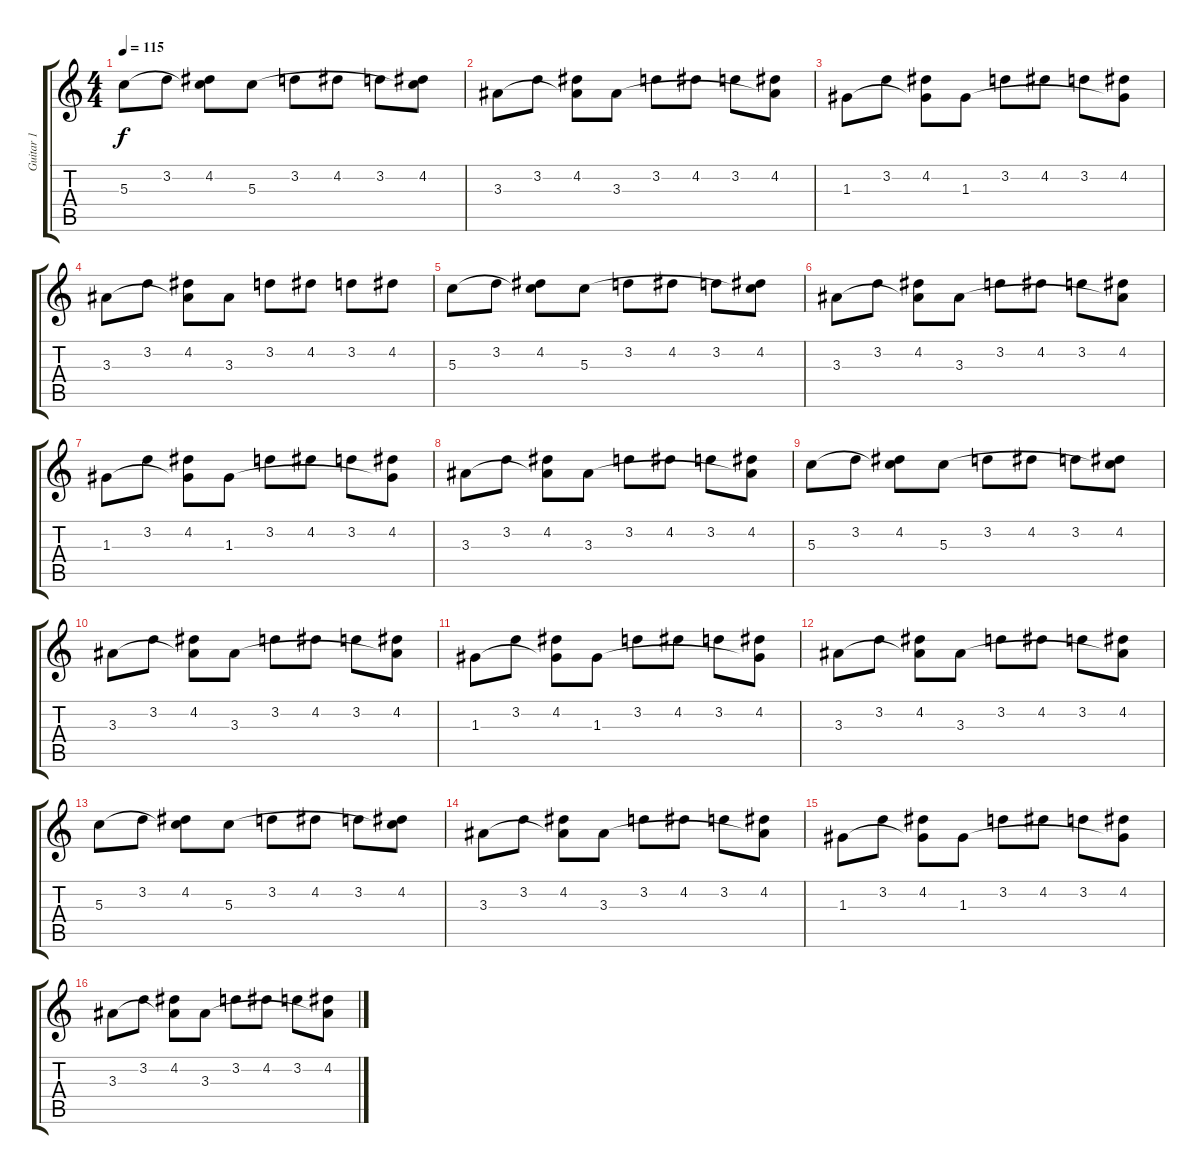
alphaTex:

\track ("Guitar 1" "Guitar 1") {instrument overdrivenguitar}
\staff {score tabs}
\tuning (E4 B3 G3 D3 A2 E2) {hide}
\ts (4 4)
\tempo 115
\clef g2
\ks c
5.3.8{dy f} 3.2.8 (4.2 5.3{t}).8 5.3.8 3.2.8 4.2.8 3.2.8 (4.2 5.3{t}).8 |
3.3.8 3.2.8 (4.2 3.3{t}).8 3.3.8 3.2.8 4.2.8 3.2.8 (4.2 3.3{t}).8 |
1.3.8 3.2.8 (4.2 1.3{t}).8 1.3.8 3.2.8 4.2.8 3.2.8 (4.2 1.3{t}).8 |
3.3.8 3.2.8 (4.2 3.3{t}).8 3.3.8 3.2.8 4.2.8 3.2.8 4.2.8 |
5.3.8 3.2.8 (4.2 5.3{t}).8 5.3.8 3.2.8 4.2.8 3.2.8 (4.2 5.3{t}).8 |
3.3.8 3.2.8 (4.2 3.3{t}).8 3.3.8 3.2.8 4.2.8 3.2.8 (4.2 3.3{t}).8 |
1.3.8 3.2.8 (4.2 1.3{t}).8 1.3.8 3.2.8 4.2.8 3.2.8 (4.2 1.3{t}).8 |
3.3.8 3.2.8 (4.2 3.3{t}).8 3.3.8 3.2.8 4.2.8 3.2.8 (4.2 3.3{t}).8 |
5.3.8 3.2.8 (4.2 5.3{t}).8 5.3.8 3.2.8 4.2.8 3.2.8 (4.2 5.3{t}).8 |
3.3.8 3.2.8 (4.2 3.3{t}).8 3.3.8 3.2.8 4.2.8 3.2.8 (4.2 3.3{t}).8 |
1.3.8 3.2.8 (4.2 1.3{t}).8 1.3.8 3.2.8 4.2.8 3.2.8 (4.2 1.3{t}).8 |
3.3.8 3.2.8 (4.2 3.3{t}).8 3.3.8 3.2.8 4.2.8 3.2.8 (4.2 3.3{t}).8 |
5.3.8 3.2.8 (4.2 5.3{t}).8 5.3.8 3.2.8 4.2.8 3.2.8 (4.2 5.3{t}).8 |
3.3.8 3.2.8 (4.2 3.3{t}).8 3.3.8 3.2.8 4.2.8 3.2.8 (4.2 3.3{t}).8 |
1.3.8 3.2.8 (4.2 1.3{t}).8 1.3.8 3.2.8 4.2.8 3.2.8 (4.2 1.3{t}).8 |
3.3.8 3.2.8 (4.2 3.3{t}).8 3.3.8 3.2.8 4.2.8 3.2.8 (4.2 3.3{t}).8
